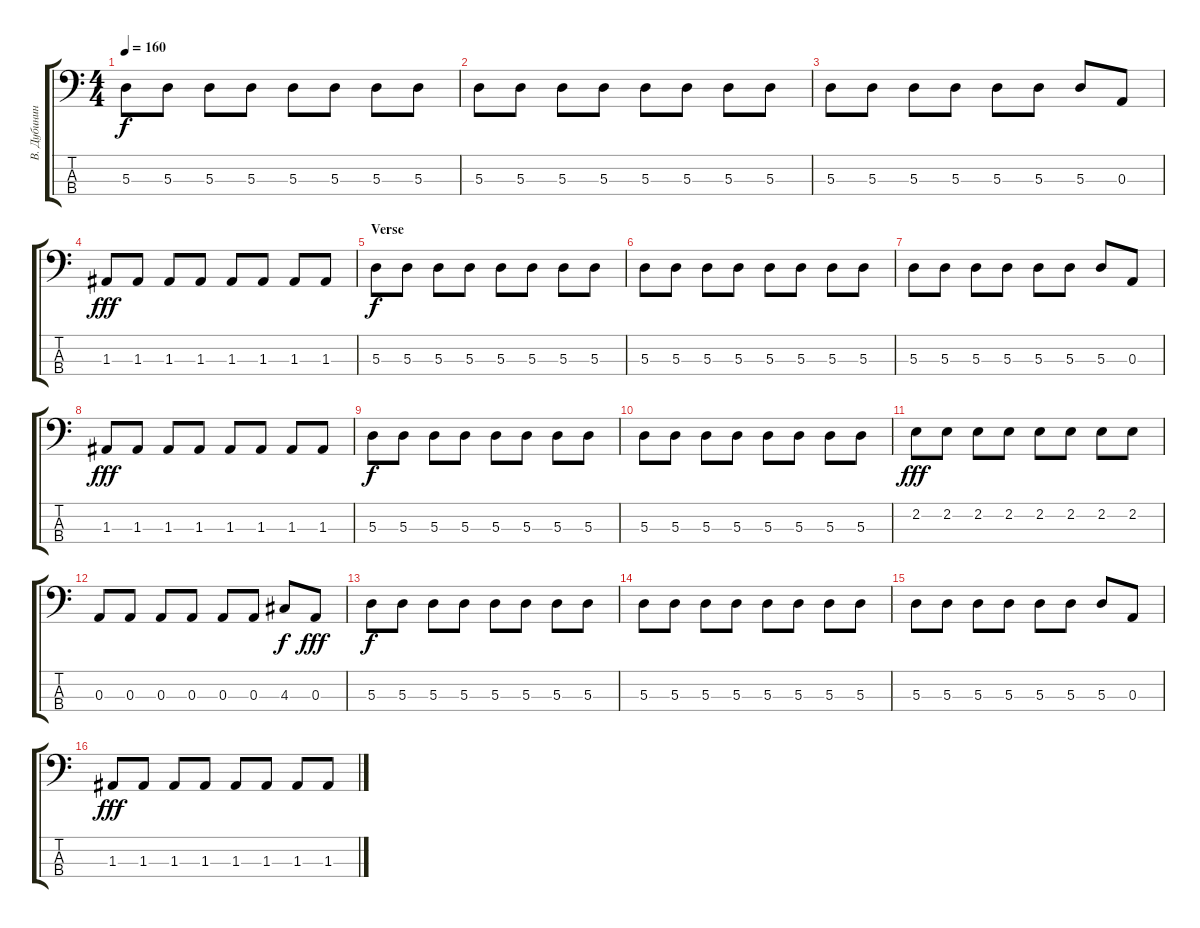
\track ("В. Дубинин" "В. Дубинин") {instrument acousticbass}
\staff {score tabs}
\tuning (G2 D2 A1 E1) {hide}
\ts (4 4)
\tempo 160
\clef f4
\ks c
5.3{t}.8{dy f} 5.3.8 5.3.8 5.3.8 5.3.8 5.3.8 5.3.8 5.3.8 |
5.3.8 5.3.8 5.3.8 5.3.8 5.3.8 5.3.8 5.3.8 5.3.8 |
5.3.8 5.3.8 5.3.8 5.3.8 5.3.8 5.3.8 5.3.8 0.3.8 |
1.3.8{dy fff} 1.3.8 1.3.8 1.3.8 1.3.8 1.3.8 1.3.8 1.3.8 |
\section ("" "Verse")
5.3.8{dy f} 5.3.8 5.3.8 5.3.8 5.3.8 5.3.8 5.3.8 5.3.8 |
5.3.8 5.3.8 5.3.8 5.3.8 5.3.8 5.3.8 5.3.8 5.3.8 |
5.3.8 5.3.8 5.3.8 5.3.8 5.3.8 5.3.8 5.3.8 0.3.8 |
1.3.8{dy fff} 1.3.8 1.3.8 1.3.8 1.3.8 1.3.8 1.3.8 1.3.8 |
5.3.8{dy f} 5.3.8 5.3.8 5.3.8 5.3.8 5.3.8 5.3.8 5.3.8 |
5.3.8 5.3.8 5.3.8 5.3.8 5.3.8 5.3.8 5.3.8 5.3.8 |
2.2.8{dy fff} 2.2.8 2.2.8 2.2.8 2.2.8 2.2.8 2.2.8 2.2.8 |
0.3.8 0.3.8 0.3.8 0.3.8 0.3.8 0.3.8 4.3.8{dy f} 0.3.8{dy fff} |
5.3.8{dy f} 5.3.8 5.3.8 5.3.8 5.3.8 5.3.8 5.3.8 5.3.8 |
5.3.8 5.3.8 5.3.8 5.3.8 5.3.8 5.3.8 5.3.8 5.3.8 |
5.3.8 5.3.8 5.3.8 5.3.8 5.3.8 5.3.8 5.3.8 0.3.8 |
1.3.8{dy fff} 1.3.8 1.3.8 1.3.8 1.3.8 1.3.8 1.3.8 1.3.8
